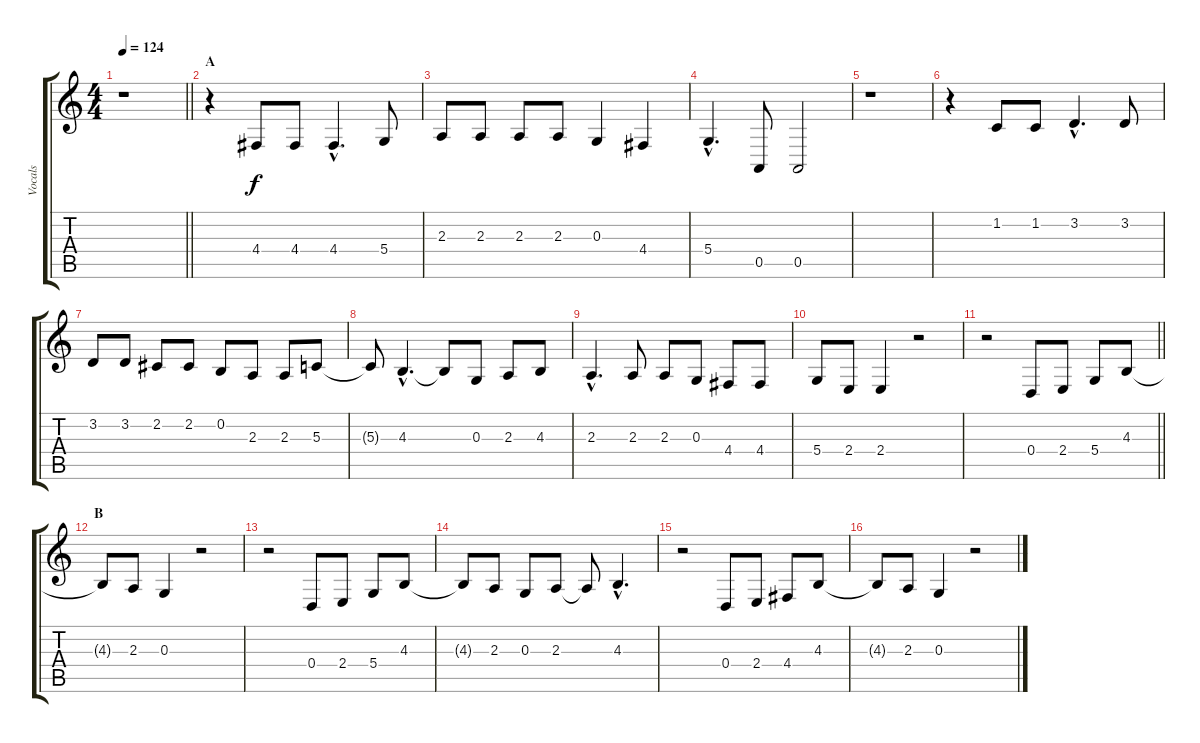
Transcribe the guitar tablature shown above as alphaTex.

\track ("Vocals" "Vocals") {instrument altosax}
\staff {score tabs}
\tuning (E4 B3 G3 D3 A2 E2) {hide}
\ts (4 4)
\tempo 124
\clef g2
\barLineRight lightlight
\ks c
r.1{dy f instrument altosax} |
\section ("" "A")
r.4 4.4.8 4.4.8 4.4{hac}.4{d} 5.4.8 |
2.3.8 2.3.8 2.3.8 2.3.8 0.3.4 4.4.4 |
5.4{hac}.4{d} 0.5.8 0.5.2 |
r.1 |
r.4 1.2.8 1.2.8 3.2{hac}.4{d} 3.2.8 |
3.2.8 3.2.8 2.2.8 2.2.8 0.2.8 2.3.8 2.3.8 5.3.8 |
5.3{t}.8 4.3{hac}.4{d} 4.3{t}.8 0.3.8 2.3.8 4.3.8 |
2.3{hac}.4{d} 2.3.8 2.3.8 0.3.8 4.4.8 4.4.8 |
5.4.8 2.4.8 2.4.4 r.2 |
\barLineRight lightlight
r.2 0.4.8 2.4.8 5.4.8 4.3.8 |
\section ("" "B")
4.3{t}.8 2.3.8 0.3.4 r.2 |
r.2 0.4.8 2.4.8 5.4.8 4.3.8 |
4.3{t}.8 2.3.8 0.3.8 2.3.8 2.3{t}.8 4.3{hac}.4{d} |
r.2 0.4.8 2.4.8 4.4.8 4.3.8 |
4.3{t}.8 2.3.8 0.3.4 r.2
